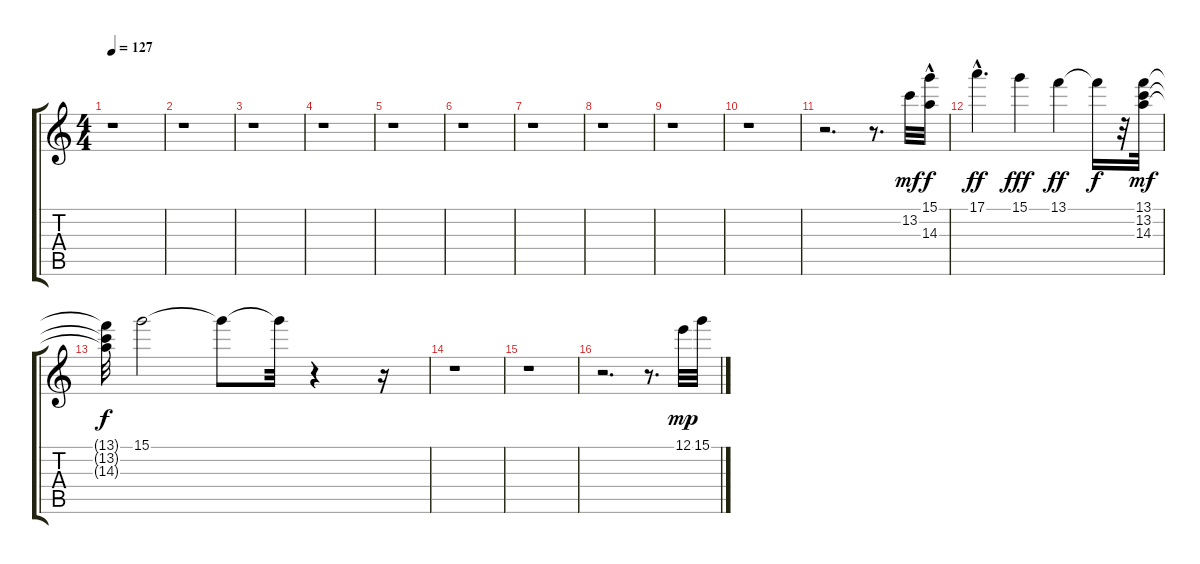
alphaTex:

\track "" {instrument electricbassfinger}
\staff {score tabs}
\tuning (E4 B3 G3 D3 A2 E2) {hide}
\ts (4 4)
\tempo 127
\clef g2
\ks c
r.1{dy mf} |
r.1 |
r.1 |
r.1 |
r.1 |
r.1 |
r.1 |
r.1 |
r.1 |
r.1 |
r.2{d} r.8{d} 13.2.32 (15.1{hac} 14.3{hac}).32{dy f} |
17.1{hac}.4{d dy ff} 15.1.4{dy fff} 13.1.4{dy ff} 13.1{t}.16{dy f} r.32 (13.1 13.2 14.3).32{dy mf} |
(13.1{t} 13.2{t} 14.3{t}).32{dy f} 15.1.2 15.1{t}.8 15.1{t}.32 r.4 r.16 |
r.1 |
r.1 |
r.2{d} r.8{d} 12.1.32{dy mp} 15.1.32
